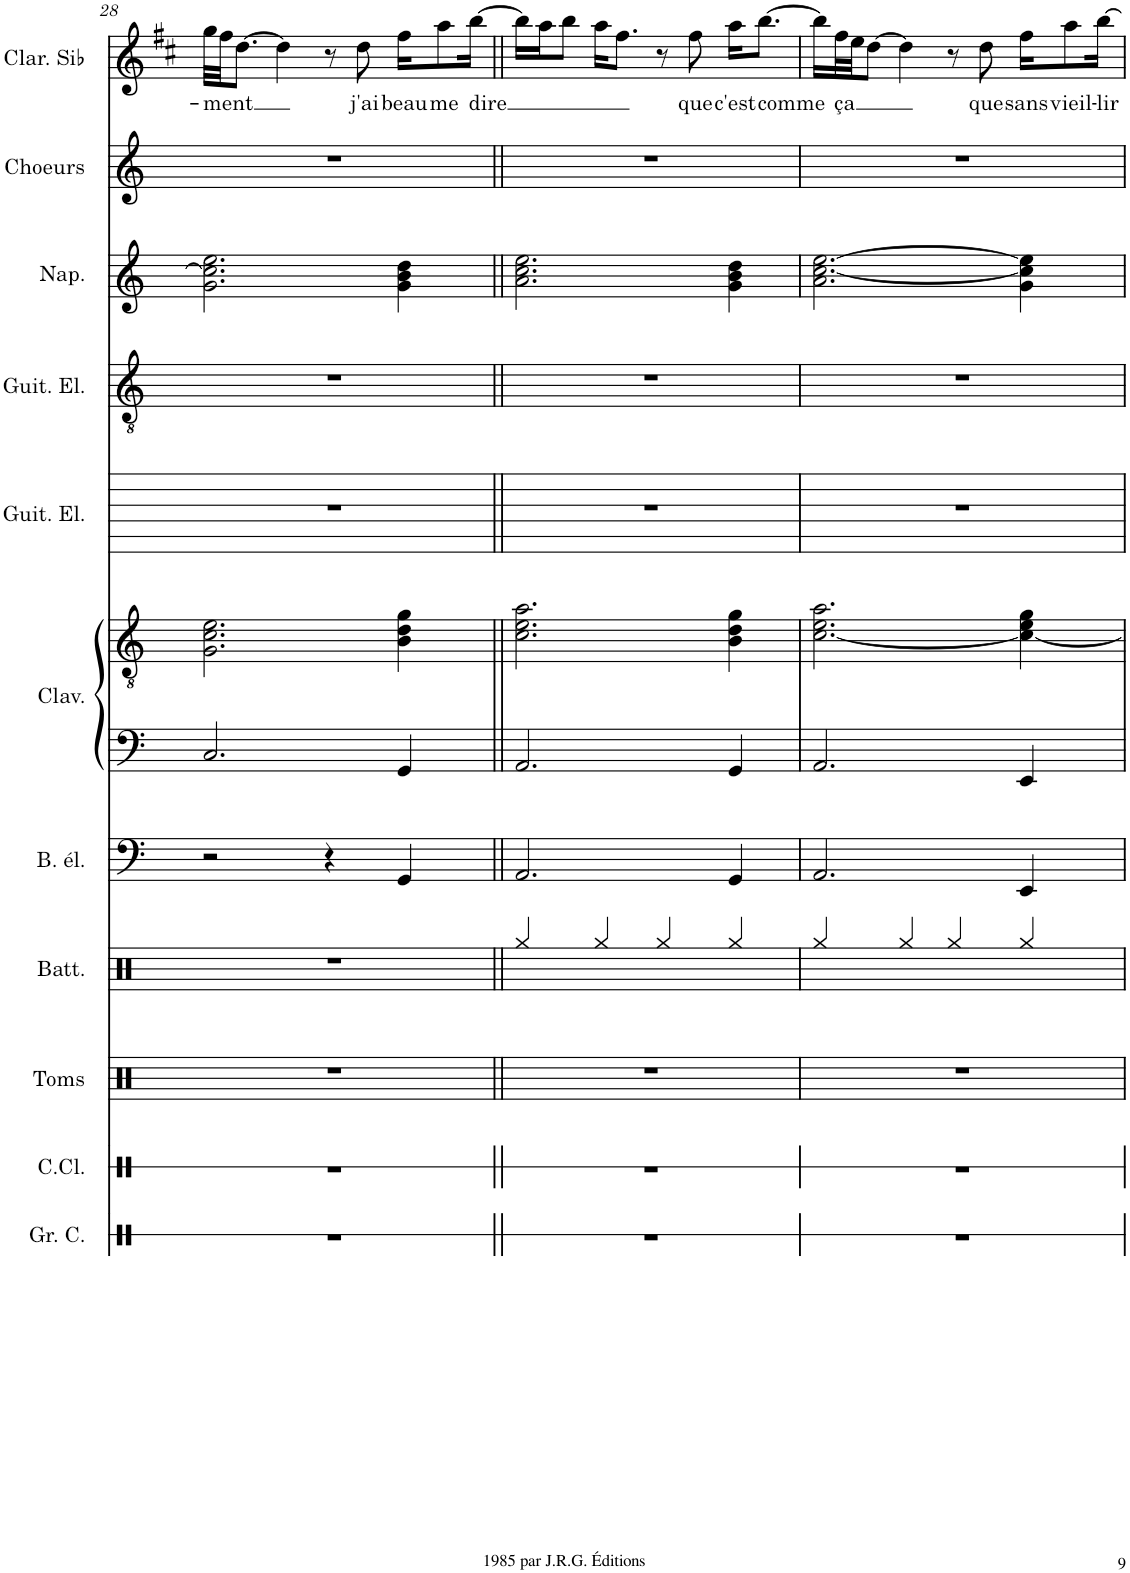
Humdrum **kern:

**kern	**kern	**kern	**kern	**kern	**kern	**kern	**kern	**kern	**kern	**kern	**kern	**text
*part11	*part10	*part9	*part8	*part7	*part6	*part6	*part5	*part4	*part3	*part2	*part1	*part1
*staff12	*staff11	*staff10	*staff9	*staff8	*staff7	*staff6	*staff5	*staff4	*staff3	*staff2	*staff1	*staff1
*I"Grosse caisse	*I"Caisse claire	*I"Toms	*I"Batterie	*I"Basse électrique	*I"Clavier	*	*I"Guitare électrique	*I"Guitare électrique	*I"Nappes	*I"Choeurs	*I"Clarinette en Sib	*
*I'Gr. C.	*I'C.Cl.	*I'Toms	*I'Batt.	*I'B. él.	*I'Clav.	*	*I'Guit. El.	*I'Guit. El.	*I'Nap.	*I'Choeurs	*I'Clar. Sib	*
!!LO:PB:g=z
*clefX	*clefX	*clefX	*clefX	*clefF4	*clefF4	*clefGv2	*	*clefGv2	*clefG2	*clefG2	*clefG2	*
*	*	*	*	*	*	*	*	*	*	*	*Trd1c2	*
*k[]	*k[]	*k[]	*k[]	*k[]	*k[]	*k[]	*k[]	*k[]	*k[]	*k[]	*k[f#c#]	*
*M4/4	*M4/4	*M4/4	*M4/4	*M4/4	*M4/4	*M4/4	*M4/4	*M4/4	*M4/4	*M4/4	*M4/4	*
=28	=28	=28	=28	=28	=28	=28	=28	=28	=28	=28	=28	=28
!	!	!	!	!	!	!	!	!	!	!	!	!LO:LY:b
1r	1r	1r	1r	2r	2.C/	2.G\ 2.c\ 2.e\	1r	1r	2.g\ 2.cc\] 2.ee\	1r	32gg\LLL	-ment
.	.	.	.	.	.	.	.	.	.	.	32ff#\JJ	.
.	.	.	.	.	.	.	.	.	.	.	[8.dd\J	.
.	.	.	.	.	.	.	.	.	.	.	4dd\]	.
.	.	.	.	4r	.	.	.	.	.	.	8r	.
!	!	!	!	!	!	!	!	!	!	!	!	!LO:LY:b
.	.	.	.	.	.	.	.	.	.	.	8dd\	j'ai
!	!	!	!	!	!	!	!	!	!	!	!	!LO:LY:b
.	.	.	.	4GG/	4GG/	4B\ 4d\ 4g\	.	.	4g\ 4b\ 4dd\	.	16ff#\KL	beau
!	!	!	!	!	!	!	!	!	!	!	!	!LO:LY:b
.	.	.	.	.	.	.	.	.	.	.	8aa\	me
!	!	!	!	!	!	!	!	!	!	!	!	!LO:LY:b
.	.	.	.	.	.	.	.	.	.	.	[16bb\Jk	dire
=29||	=29||	=29||	=29||	=29||	=29||	=29||	=29||	=29||	=29||	=29||	=29||	=29||
1r	1r	1r	4Rgg/	2.AA/	2.AA/	2.c\ 2.e\ 2.a\	1r	1r	2.a\ 2.cc\ 2.ee\	1r	16bb\LL]	.
.	.	.	.	.	.	.	.	.	.	.	16aa\J	.
.	.	.	.	.	.	.	.	.	.	.	8bb\J	.
.	.	.	4Rgg/	.	.	.	.	.	.	.	16aa\KL	.
.	.	.	.	.	.	.	.	.	.	.	8.ff#\J	.
.	.	.	4Rgg/	.	.	.	.	.	.	.	8r	.
!	!	!	!	!	!	!	!	!	!	!	!	!LO:LY:b
.	.	.	.	.	.	.	.	.	.	.	8ff#\	que
!	!	!	!	!	!	!	!	!	!	!	!	!LO:LY:b
.	.	.	4Rgg/	4GG/	4GG/	4B\ 4d\ 4g\	.	.	4g\ 4b\ 4dd\	.	16aa\KL	c'est
!	!	!	!	!	!	!	!	!	!	!	!	!LO:LY:b
.	.	.	.	.	.	.	.	.	.	.	[8.bb\J	-comme
=30	=30	=30	=30	=30	=30	=30	=30	=30	=30	=30	=30	=30
1r	1r	1r	4Rgg/	2.AA/	2.AA/	[2.c\ 2.e\ 2.a\	1r	1r	2.a\ [2.cc\ [2.ee\	1r	16bb\LL]	.
!	!	!	!	!	!	!	!	!	!	!	!	!LO:LY:b
.	.	.	.	.	.	.	.	.	.	.	32ff#\L	ça
.	.	.	.	.	.	.	.	.	.	.	32ee\JJ	.
.	.	.	.	.	.	.	.	.	.	.	[8dd\J	.
.	.	.	4Rgg/	.	.	.	.	.	.	.	4dd\]	.
.	.	.	4Rgg/	.	.	.	.	.	.	.	8r	.
!	!	!	!	!	!	!	!	!	!	!	!	!LO:LY:b
.	.	.	.	.	.	.	.	.	.	.	8dd\	que
!	!	!	!	!	!	!	!	!	!	!	!	!LO:LY:b
.	.	.	4Rgg/	4EE/	4EE/	4c\_ 4e\ 4g\	.	.	4g\ 4cc\] 4ee\]	.	16ff#\KL	sans
!	!	!	!	!	!	!	!	!	!	!	!	!LO:LY:b
.	.	.	.	.	.	.	.	.	.	.	8aa\	vieil-
!	!	!	!	!	!	!	!	!	!	!	!	!LO:LY:b
.	.	.	.	.	.	.	.	.	.	.	[16bb\Jk	-lir
=	=	=	=	=	=	=	=	=	=	=	=	=
*-	*-	*-	*-	*-	*-	*-	*-	*-	*-	*-	*-	*-
